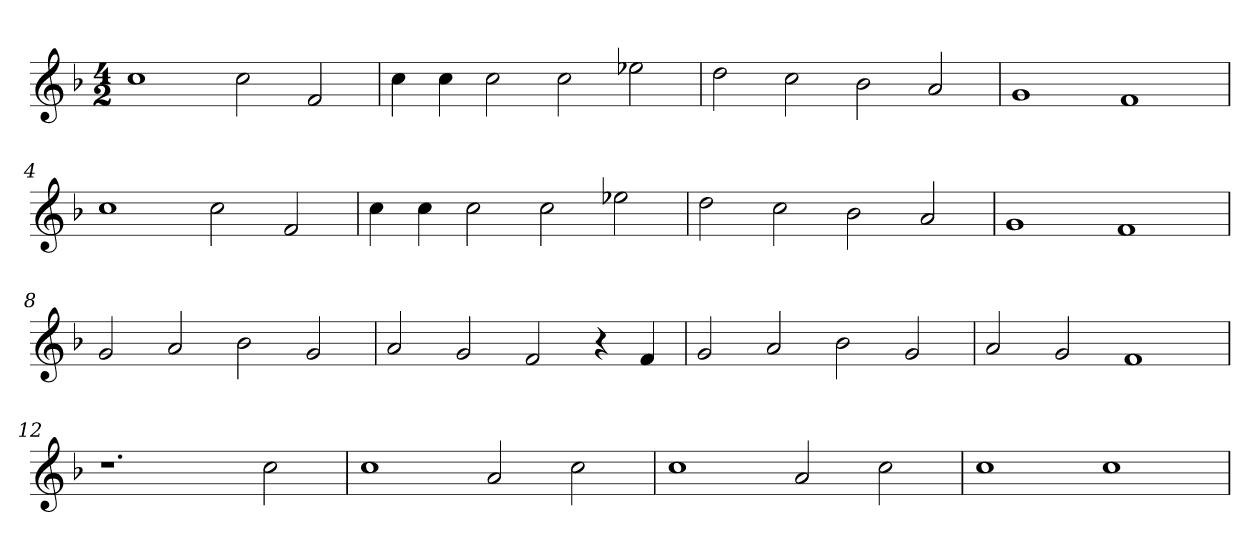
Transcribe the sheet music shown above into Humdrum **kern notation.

**kern
*part1
*staff1
*clefG2
*k[b-]
*F:
*M4/2
=
1cc
2cc
2f
=1
4cc
4cc
2cc
2cc
2ee-X
=2
2dd
2cc
2b-
2a
=3
1g
1f
=4
1cc
2cc
2f
=5
4cc
4cc
2cc
2cc
2ee-X
=6
2dd
2cc
2b-
2a
=7
1g
1f
=8
2g
2a
2b-
2g
=9
2a
2g
2f
4r
4f
=10
2g
2a
2b-
2g
=11
2a
2g
1f
=12
1.r
2cc
=13
1cc
2a
2cc
=14
1cc
2a
2cc
=15
1cc
1cc
=
*-
